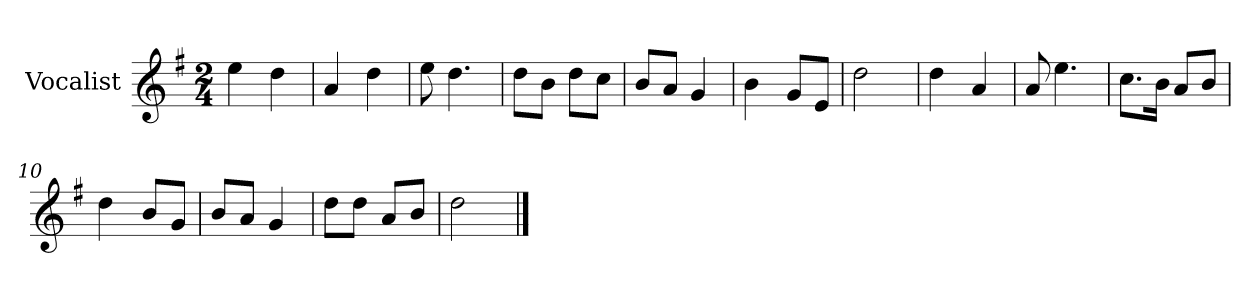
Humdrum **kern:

**kern
*part1
*staff1
*I"Vocalist
*k[f#]
*G:
*M2/4
=
4ee
4dd
=1
4a
4dd
=2
8ee
4.dd
=3
8ddL
8bJ
8ddL
8ccJ
=4
8bL
8aJ
4g
=5
4b
8gL
8eJ
=6
2dd
=7
4dd
4a
=8
8a
4.ee
=9
8.ccL
16bJk
8aL
8bJ
=10
4dd
8bL
8gJ
=11
8bL
8aJ
4g
=12
8ddL
8ddJ
8aL
8bJ
=13
2dd
==
*-
